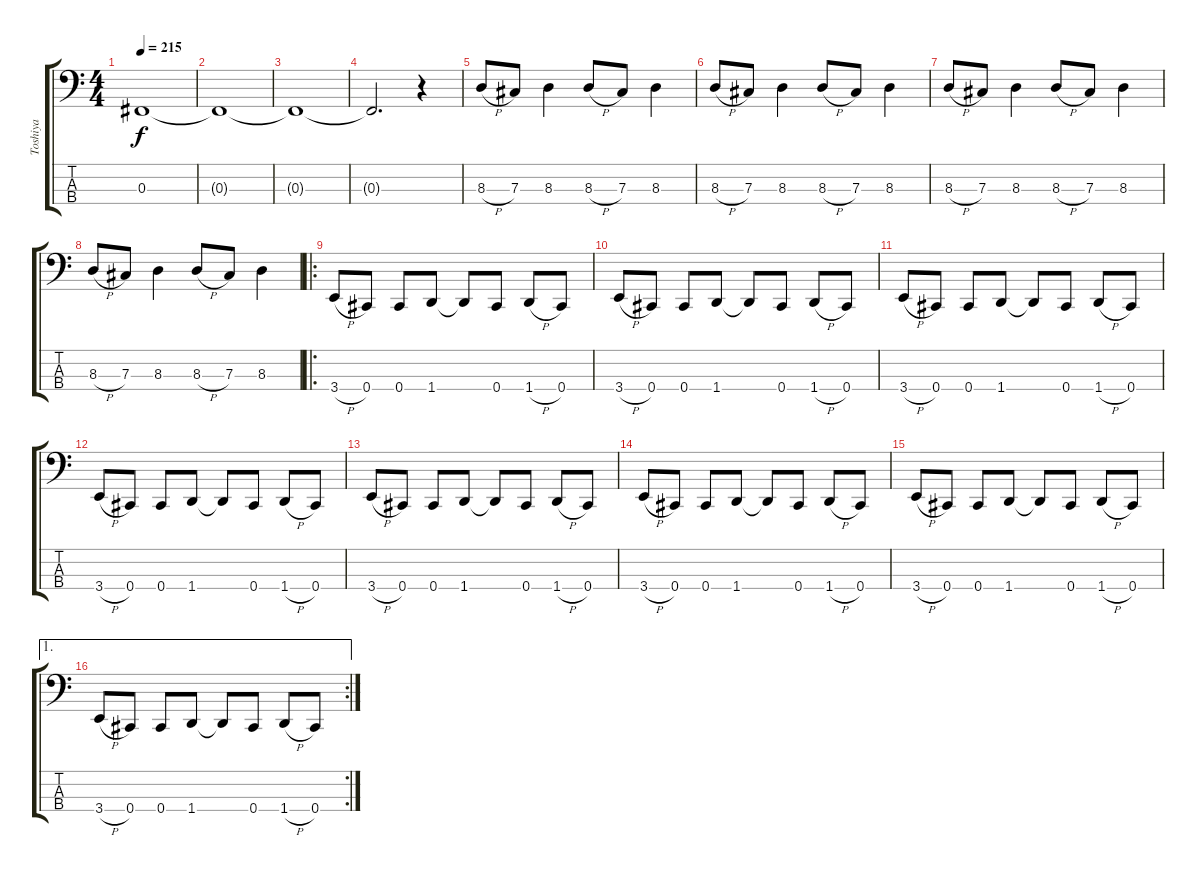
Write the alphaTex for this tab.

\track ("Toshiya" "Toshiya") {instrument electricbasspick}
\staff {score tabs}
\tuning (E2 B1 Gb1 Db1) {hide}
\ts (4 4)
\tempo 215
\clef f4
\ks aminor
0.3{t}.1{dy f} |
0.3{t}.1 |
0.3{t}.1 |
0.3{t}.2{d} r.4 |
8.3{h}.8 7.3.8 8.3.4 8.3{h}.8 7.3.8 8.3.4 |
8.3{h}.8 7.3.8 8.3.4 8.3{h}.8 7.3.8 8.3.4 |
8.3{h}.8 7.3.8 8.3.4 8.3{h}.8 7.3.8 8.3.4 |
8.3{h}.8 7.3.8 8.3.4 8.3{h}.8 7.3.8 8.3.4 |
\ro
3.4{h}.8 0.4.8 0.4.8 1.4.8 1.4{t}.8 0.4.8 1.4{h}.8 0.4.8 |
3.4{h}.8 0.4.8 0.4.8 1.4.8 1.4{t}.8 0.4.8 1.4{h}.8 0.4.8 |
3.4{h}.8 0.4.8 0.4.8 1.4.8 1.4{t}.8 0.4.8 1.4{h}.8 0.4.8 |
3.4{h}.8 0.4.8 0.4.8 1.4.8 1.4{t}.8 0.4.8 1.4{h}.8 0.4.8 |
3.4{h}.8 0.4.8 0.4.8 1.4.8 1.4{t}.8 0.4.8 1.4{h}.8 0.4.8 |
3.4{h}.8 0.4.8 0.4.8 1.4.8 1.4{t}.8 0.4.8 1.4{h}.8 0.4.8 |
3.4{h}.8 0.4.8 0.4.8 1.4.8 1.4{t}.8 0.4.8 1.4{h}.8 0.4.8 |
\ae 1
\rc 2
3.4{h}.8 0.4.8 0.4.8 1.4.8 1.4{t}.8 0.4.8 1.4{h}.8 0.4.8
